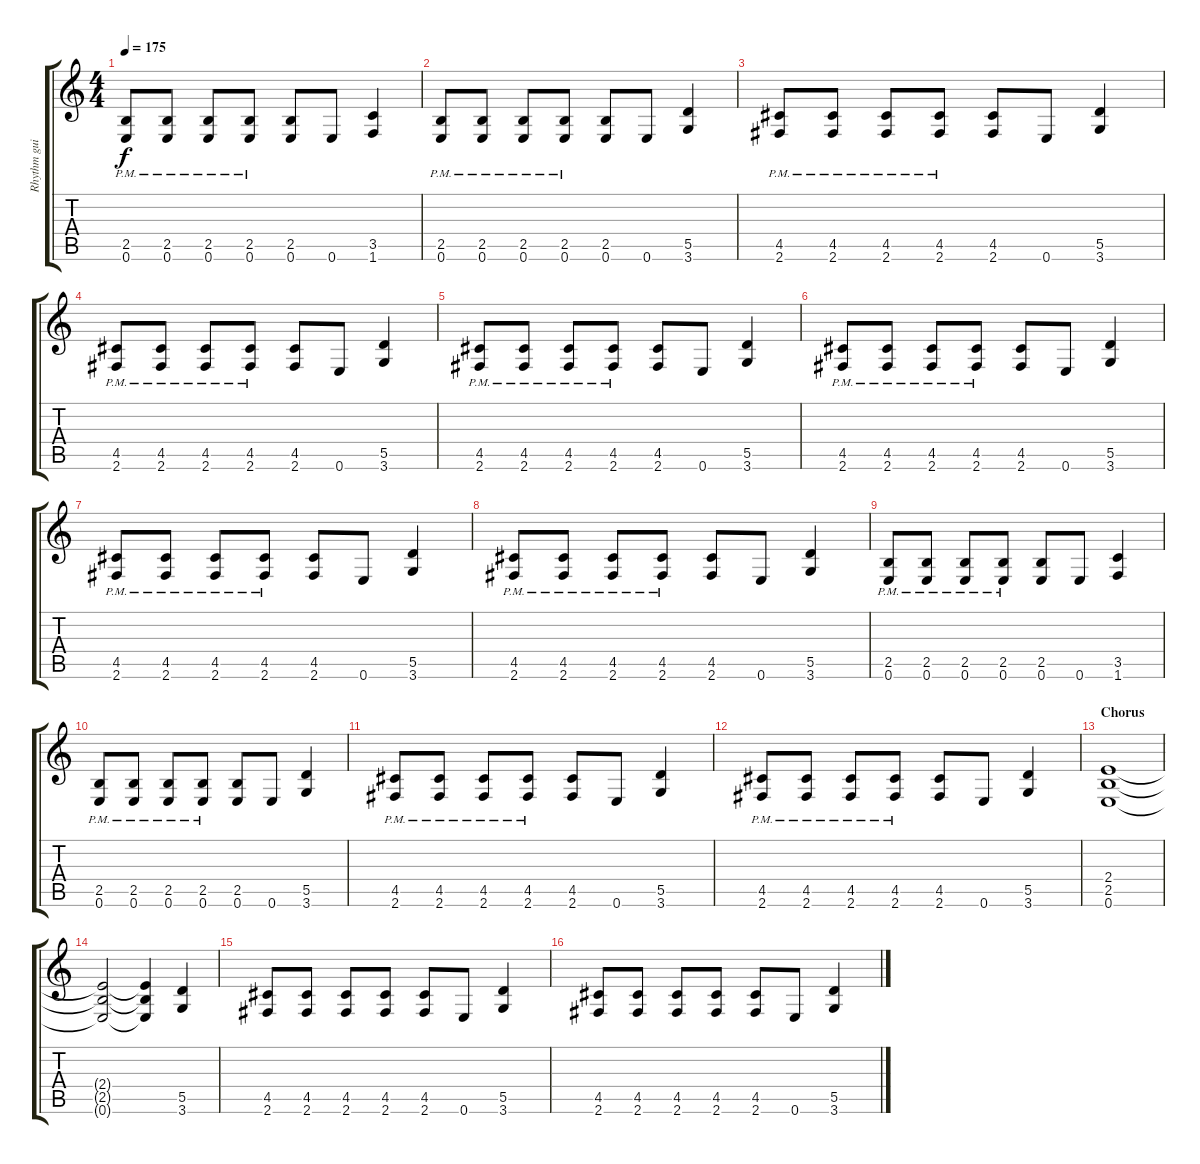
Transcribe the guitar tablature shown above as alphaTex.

\track ("Rhythm guitar" "Rhythm gui") {instrument overdrivenguitar}
\staff {score tabs}
\tuning (E4 B3 G3 D3 A2 E2) {hide}
\ts (4 4)
\tempo 175
\clef g2
\ks c
(2.5{pm} 0.6{pm}).8{dy f} (2.5{pm} 0.6{pm}).8 (2.5{pm} 0.6{pm}).8 (2.5{pm} 0.6{pm}).8 (2.5 0.6).8 0.6.8 (3.5 1.6).4 |
(2.5{pm} 0.6{pm}).8 (2.5{pm} 0.6{pm}).8 (2.5{pm} 0.6{pm}).8 (2.5{pm} 0.6{pm}).8 (2.5 0.6).8 0.6.8 (5.5 3.6).4 |
(4.5{pm} 2.6{pm}).8 (4.5{pm} 2.6{pm}).8 (4.5{pm} 2.6{pm}).8 (4.5{pm} 2.6{pm}).8 (4.5 2.6).8 0.6.8 (5.5 3.6).4 |
(4.5{pm} 2.6{pm}).8 (4.5{pm} 2.6{pm}).8 (4.5{pm} 2.6{pm}).8 (4.5{pm} 2.6{pm}).8 (4.5 2.6).8 0.6.8 (5.5 3.6).4 |
(4.5{pm} 2.6{pm}).8 (4.5{pm} 2.6{pm}).8 (4.5{pm} 2.6{pm}).8 (4.5{pm} 2.6{pm}).8 (4.5 2.6).8 0.6.8 (5.5 3.6).4 |
(4.5{pm} 2.6{pm}).8 (4.5{pm} 2.6{pm}).8 (4.5{pm} 2.6{pm}).8 (4.5{pm} 2.6{pm}).8 (4.5 2.6).8 0.6.8 (5.5 3.6).4 |
(4.5{pm} 2.6{pm}).8 (4.5{pm} 2.6{pm}).8 (4.5{pm} 2.6{pm}).8 (4.5{pm} 2.6{pm}).8 (4.5 2.6).8 0.6.8 (5.5 3.6).4 |
(4.5{pm} 2.6{pm}).8 (4.5{pm} 2.6{pm}).8 (4.5{pm} 2.6{pm}).8 (4.5{pm} 2.6{pm}).8 (4.5 2.6).8 0.6.8 (5.5 3.6).4 |
(2.5{pm} 0.6{pm}).8 (2.5{pm} 0.6{pm}).8 (2.5{pm} 0.6{pm}).8 (2.5{pm} 0.6{pm}).8 (2.5 0.6).8 0.6.8 (3.5 1.6).4 |
(2.5{pm} 0.6{pm}).8 (2.5{pm} 0.6{pm}).8 (2.5{pm} 0.6{pm}).8 (2.5{pm} 0.6{pm}).8 (2.5 0.6).8 0.6.8 (5.5 3.6).4 |
(4.5{pm} 2.6{pm}).8 (4.5{pm} 2.6{pm}).8 (4.5{pm} 2.6{pm}).8 (4.5{pm} 2.6{pm}).8 (4.5 2.6).8 0.6.8 (5.5 3.6).4 |
(4.5{pm} 2.6{pm}).8 (4.5{pm} 2.6{pm}).8 (4.5{pm} 2.6{pm}).8 (4.5{pm} 2.6{pm}).8 (4.5 2.6).8 0.6.8 (5.5 3.6).4 |
\section ("" "Chorus")
(2.4 2.5 0.6).1 |
(2.4{t} 2.5{t} 0.6{t}).2 (2.4{t} 2.5{t} 0.6{t}).4 (5.5 3.6).4 |
(4.5 2.6).8 (4.5 2.6).8 (4.5 2.6).8 (4.5 2.6).8 (4.5 2.6).8 0.6.8 (5.5 3.6).4 |
(4.5 2.6).8 (4.5 2.6).8 (4.5 2.6).8 (4.5 2.6).8 (4.5 2.6).8 0.6.8 (5.5 3.6).4
